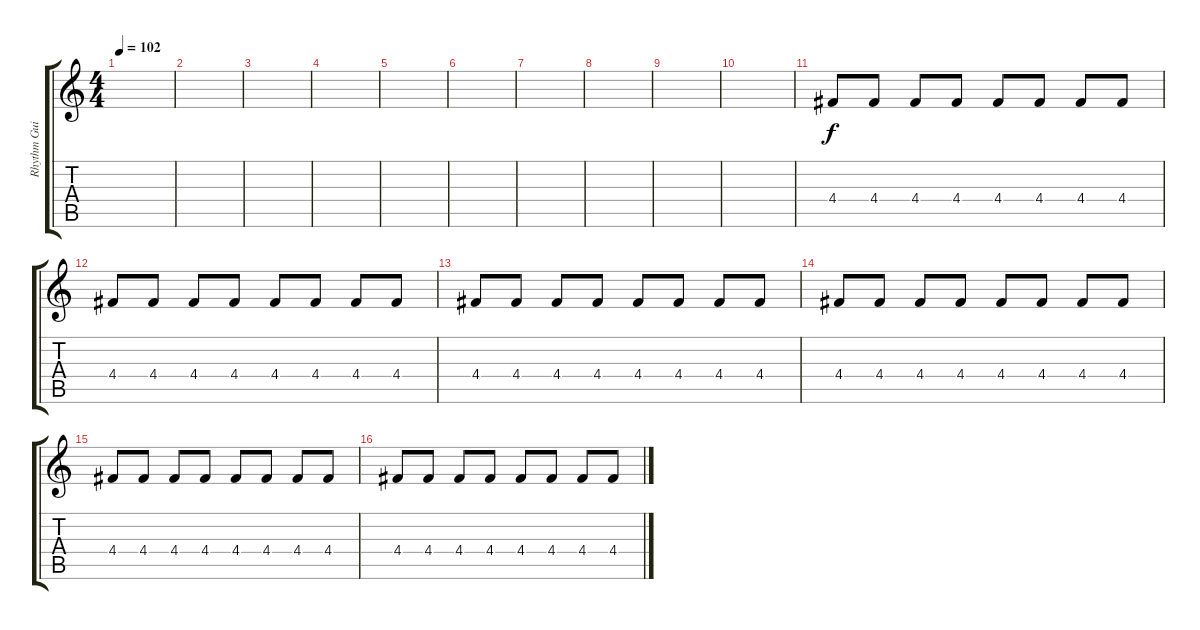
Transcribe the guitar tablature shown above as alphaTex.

\track ("Rhythm Guitar" "Rhythm Gui") {instrument electricguitarjazz}
\staff {score tabs}
\tuning (E4 B3 G3 D3 A2 E2) {hide}
\ts (4 4)
\tempo 102
\clef g2
\ks c
|
|
|
|
|
|
|
|
|
|
4.4.8 4.4.8 4.4.8 4.4.8 4.4.8 4.4.8 4.4.8 4.4.8 |
4.4.8 4.4.8 4.4.8 4.4.8 4.4.8 4.4.8 4.4.8 4.4.8 |
4.4.8 4.4.8 4.4.8 4.4.8 4.4.8 4.4.8 4.4.8 4.4.8 |
4.4.8 4.4.8 4.4.8 4.4.8 4.4.8 4.4.8 4.4.8 4.4.8 |
4.4.8 4.4.8 4.4.8 4.4.8 4.4.8 4.4.8 4.4.8 4.4.8 |
4.4.8 4.4.8 4.4.8 4.4.8 4.4.8 4.4.8 4.4.8 4.4.8
